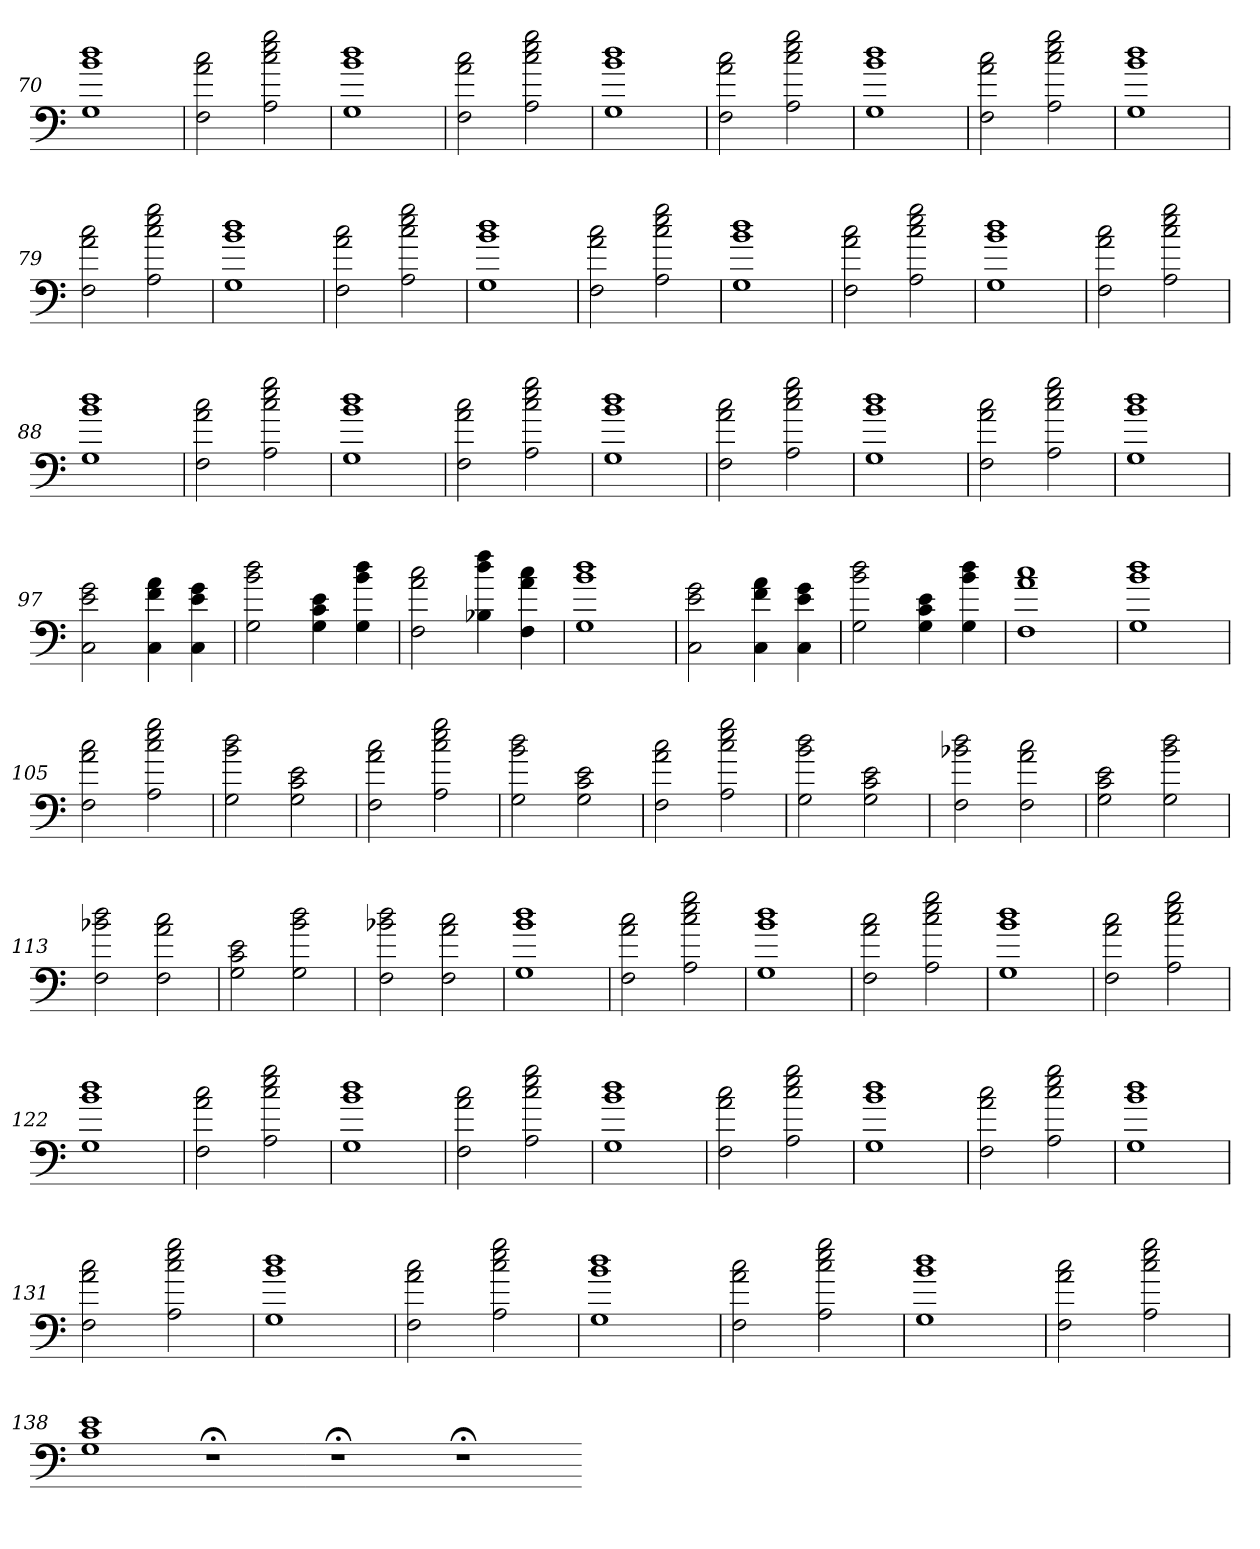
**kern
*part1
*staff1
=70
1G 1b 1dd
=71
2F 2a 2cc
2A 2cc 2ee 2gg
=72
1G 1b 1dd
=73
2F 2a 2cc
2A 2cc 2ee 2gg
=74
1G 1b 1dd
=75
2F 2a 2cc
2A 2cc 2ee 2gg
=76
1G 1b 1dd
=77
2F 2a 2cc
2A 2cc 2ee 2gg
=78
1G 1b 1dd
=79
2F 2a 2cc
2A 2cc 2ee 2gg
=80
1G 1b 1dd
=81
2F 2a 2cc
2A 2cc 2ee 2gg
=82
1G 1b 1dd
=83
2F 2a 2cc
2A 2cc 2ee 2gg
=84
1G 1b 1dd
=85
2F 2a 2cc
2A 2cc 2ee 2gg
=86
1G 1b 1dd
=87
2F 2a 2cc
2A 2cc 2ee 2gg
=88
1G 1b 1dd
=89
2F 2a 2cc
2A 2cc 2ee 2gg
=90
1G 1b 1dd
=91
2F 2a 2cc
2A 2cc 2ee 2gg
=92
1G 1b 1dd
=93
2F 2a 2cc
2A 2cc 2ee 2gg
=94
1G 1b 1dd
=95
2F 2a 2cc
2A 2cc 2ee 2gg
=96
1G 1b 1dd
=97
2C 2e 2g
4C 4f 4a
4C 4e 4g
=98
2G 2b 2dd
4G 4c 4e
4G 4b 4dd
=99
2F 2a 2cc
4B-X 4dd 4ff
4F 4a 4cc
=100
1G 1b 1dd
=101
2C 2e 2g
4C 4f 4a
4C 4e 4g
=102
2G 2b 2dd
4G 4c 4e
4G 4b 4dd
=103
1F 1a 1cc
=104
1G 1b 1dd
=105
2F 2a 2cc
2A 2cc 2ee 2gg
=106
2G 2b 2dd
2G 2c 2e
=107
2F 2a 2cc
2A 2cc 2ee 2gg
=108
2G 2b 2dd
2G 2c 2e
=109
2F 2a 2cc
2A 2cc 2ee 2gg
=110
2G 2b 2dd
2G 2c 2e
=111
2F 2b-X 2dd
2F 2a 2cc
=112
2G 2c 2e
2G 2b 2dd
=113
2F 2b-X 2dd
2F 2a 2cc
=114
2G 2c 2e
2G 2b 2dd
=115
2F 2b-X 2dd
2F 2a 2cc
=116
1G 1b 1dd
=117
2F 2a 2cc
2A 2cc 2ee 2gg
=118
1G 1b 1dd
=119
2F 2a 2cc
2A 2cc 2ee 2gg
=120
1G 1b 1dd
=121
2F 2a 2cc
2A 2cc 2ee 2gg
=122
1G 1b 1dd
=123
2F 2a 2cc
2A 2cc 2ee 2gg
=124
1G 1b 1dd
=125
2F 2a 2cc
2A 2cc 2ee 2gg
=126
1G 1b 1dd
=127
2F 2a 2cc
2A 2cc 2ee 2gg
=128
1G 1b 1dd
=129
2F 2a 2cc
2A 2cc 2ee 2gg
=130
1G 1b 1dd
=131
2F 2a 2cc
2A 2cc 2ee 2gg
=132
1G 1b 1dd
=133
2F 2a 2cc
2A 2cc 2ee 2gg
=134
1G 1b 1dd
=135
2F 2a 2cc
2A 2cc 2ee 2gg
=136
1G 1b 1dd
=137
2F 2a 2cc
2A 2cc 2ee 2gg
=138
1G 1c 1e
1r;<
1r;<
1r;<
=-
*-
